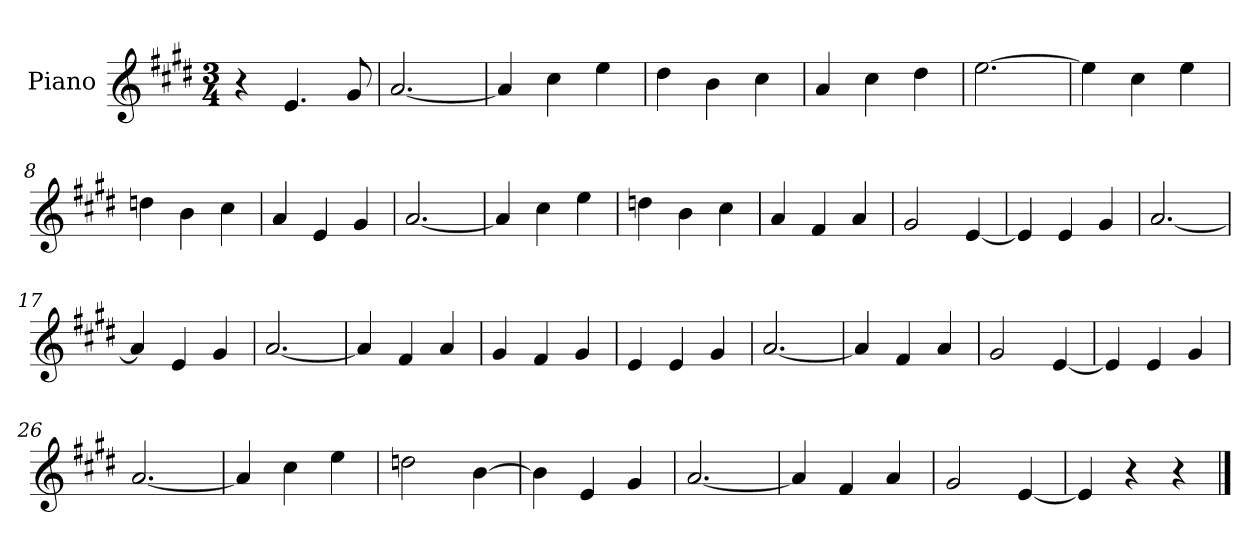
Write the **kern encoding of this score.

**kern
*part1
*staff1
*I"Piano
*I'P-no
*clefG2
*k[f#c#g#d#]
*M3/4
*MM180
=1
4r
4.e/
8g#/
=2
[2.a/
=3
4a/]
4cc#\
4ee\
=4
4dd#\
4b\
4cc#\
=5
4a/
4cc#\
4dd#\
=6
[2.ee\
=7
4ee\]
4cc#\
4ee\
=8
4ddn\
4b\
4cc#\
=9
4a/
4e/
4g#/
=10
[2.a/
=11
4a/]
4cc#\
4ee\
!!LO:LB:g=z
=12
4ddn\
4b\
4cc#\
=13
4a/
4f#/
4a/
=14
2g#/
[4e/
=15
4e/]
4e/
4g#/
=16
[2.a/
=17
4a/]
4e/
4g#/
=18
[2.a/
=19
4a/]
4f#/
4a/
=20
4g#/
4f#/
4g#/
=21
4e/
4e/
4g#/
=22
[2.a/
=23
4a/]
4f#/
4a/
!!LO:LB:g=z
=24
2g#/
[4e/
=25
4e/]
4e/
4g#/
=26
[2.a/
=27
4a/]
4cc#\
4ee\
=28
2ddn\
[4b\
=29
4b\]
4e/
4g#/
=30
[2.a/
=31
4a/]
4f#/
4a/
=32
2g#/
[4e/
=33
4e/]
4r
4r
==
*-
